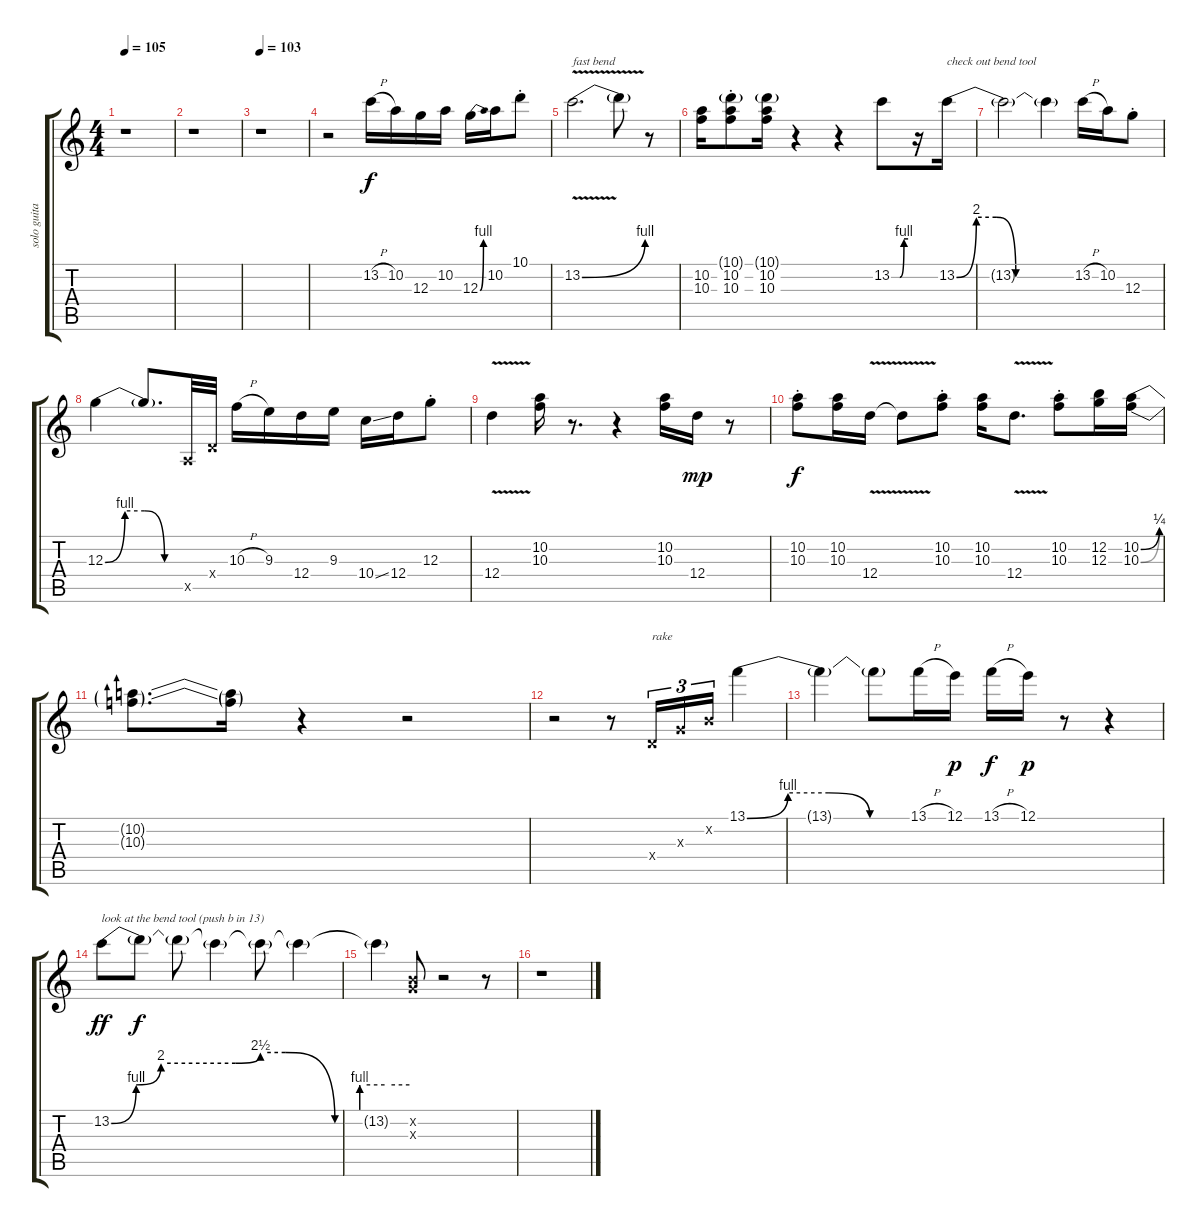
\track ("solo guitar" "solo guita") {instrument electricguitarjazz}
\staff {score tabs}
\tuning (E4 B3 G3 D3 A2 E2) {hide}
\ts (4 4)
\tempo 105
\clef g2
\ks c
r.1{dy f} |
r.1 |
\tempo 103
r.1 |
r.2 13.2{h}.16 10.2.16 12.3.16 10.2.16 12.3{be (bend 0 0 60 4)}.16 10.2.16 10.1{st}.8 |
13.2{be (bend 0 0 60 4) v}.2{d txt "fast bend"} 13.2{t}.8 r.8 |
(10.2 10.3).16 (10.1{g st} 10.2{st} 10.3{st}).8 (10.1{g} 10.2 10.3).16 r.4 r.4 13.2{be (custom 0 0 30 0 45 4 60 4)}.8 r.16 13.2{be (custom 0 0 10 8 20 8 30 0 40 0 40 0 45 0 45 0 45 0 50 0 50 0 55 0 55 0 55 0 60 0)}.16{txt "check out bend tool"} |
13.2{t}.2 13.2{t}.4 13.2{h}.16 10.2.16 12.3{st}.8 |
12.3{be (custom 0 0 15 4 30 4 45 0 60 0)}.4 12.3{t}.8{d} 0.5{x}.32 0.4{x}.32 10.3{h}.16 9.3.16 12.4.16 9.3.16 10.4{ss}.16 12.4.16 12.3{st}.8 |
12.4{v}.4 (10.2 10.3).16 r.8{d} r.4 (10.2 10.3).16 12.4.16{dy mp} r.8 |
(10.2{st} 10.3{st}).8{dy f} (10.2 10.3).16 12.4{v}.16 12.4{t}.8 (10.2{st} 10.3{st}).8 (10.2 10.3).16 12.4{v}.8{d} (10.2{st} 10.3{st}).8 (12.2 12.3).16 (10.2{be (bend 0 0 60 1)} 10.3{be (bend 0 0 60 1)}).16 |
(10.2{t} 10.3{t}).8{d} (10.2{t} 10.3{t}).16 r.4 r.2 |
r.2 r.8 0.4{x}.16{tu (3 2) txt "rake"} 0.3{x}.16{tu (3 2)} 0.2{x}.16{tu (3 2)} 13.1{be (custom 0 0 15 4 30 4 45 0 60 0)}.4 |
13.1{t}.4 13.1{t}.8 13.1{h}.16 12.1.16{dy p} 13.1{h}.16{dy f} 12.1.16{dy p} r.8 r.4 |
13.2{be (custom 0 0 5 4 5 4 10 8 25 8 30 10 35 10 45 0 50 0 50 4 50 4 55 4 55 4 60 4 60 4)}.8{txt "look at the bend tool (push b in 13)" dy ff} 13.2{t}.8{dy f} 13.2{t}.8 13.2{t}.4 13.2{t}.8 13.2{t}.4 |
13.2{t}.4 (0.2{x} 0.3{x}).8 r.2 r.8 |
r.1
